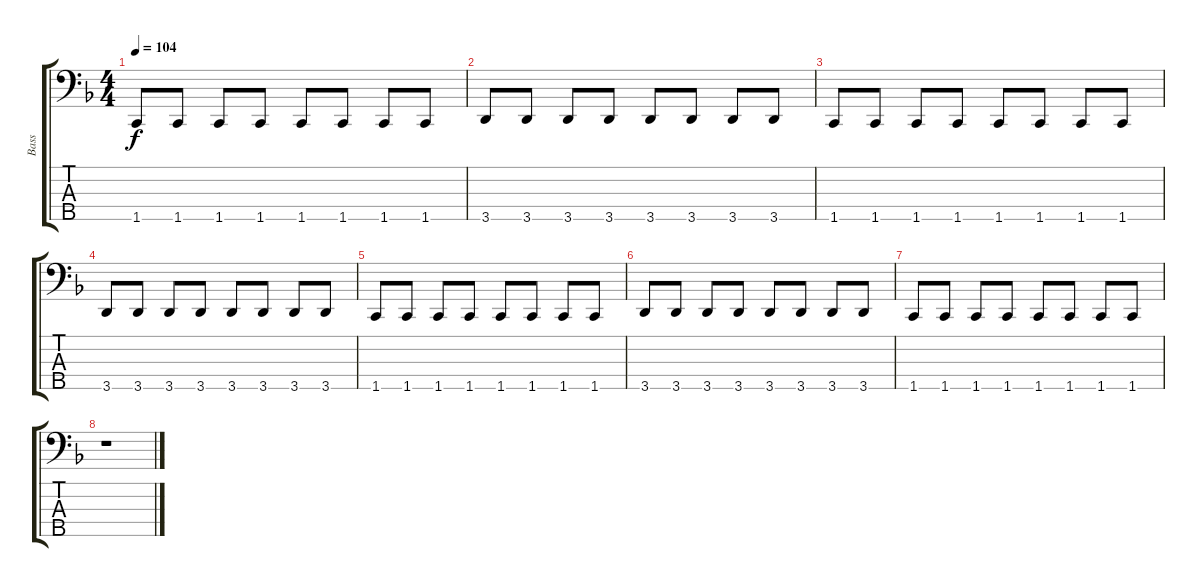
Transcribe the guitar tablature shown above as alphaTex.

\track ("Bass" "Bass") {instrument electricbassfinger}
\staff {score tabs}
\tuning (G2 D2 A1 E1 B0) {hide}
\ts (4 4)
\tempo 104
\clef f4
\ks f
1.5.8{dy f} 1.5.8 1.5.8 1.5.8 1.5.8 1.5.8 1.5.8 1.5.8 |
3.5.8 3.5.8 3.5.8 3.5.8 3.5.8 3.5.8 3.5.8 3.5.8 |
1.5.8 1.5.8 1.5.8 1.5.8 1.5.8 1.5.8 1.5.8 1.5.8 |
3.5.8 3.5.8 3.5.8 3.5.8 3.5.8 3.5.8 3.5.8 3.5.8 |
1.5.8{volume 0} 1.5.8 1.5.8 1.5.8 1.5.8 1.5.8 1.5.8 1.5.8 |
3.5.8 3.5.8 3.5.8 3.5.8 3.5.8 3.5.8 3.5.8 3.5.8 |
1.5.8 1.5.8 1.5.8 1.5.8 1.5.8 1.5.8 1.5.8 1.5.8 |
r.1
